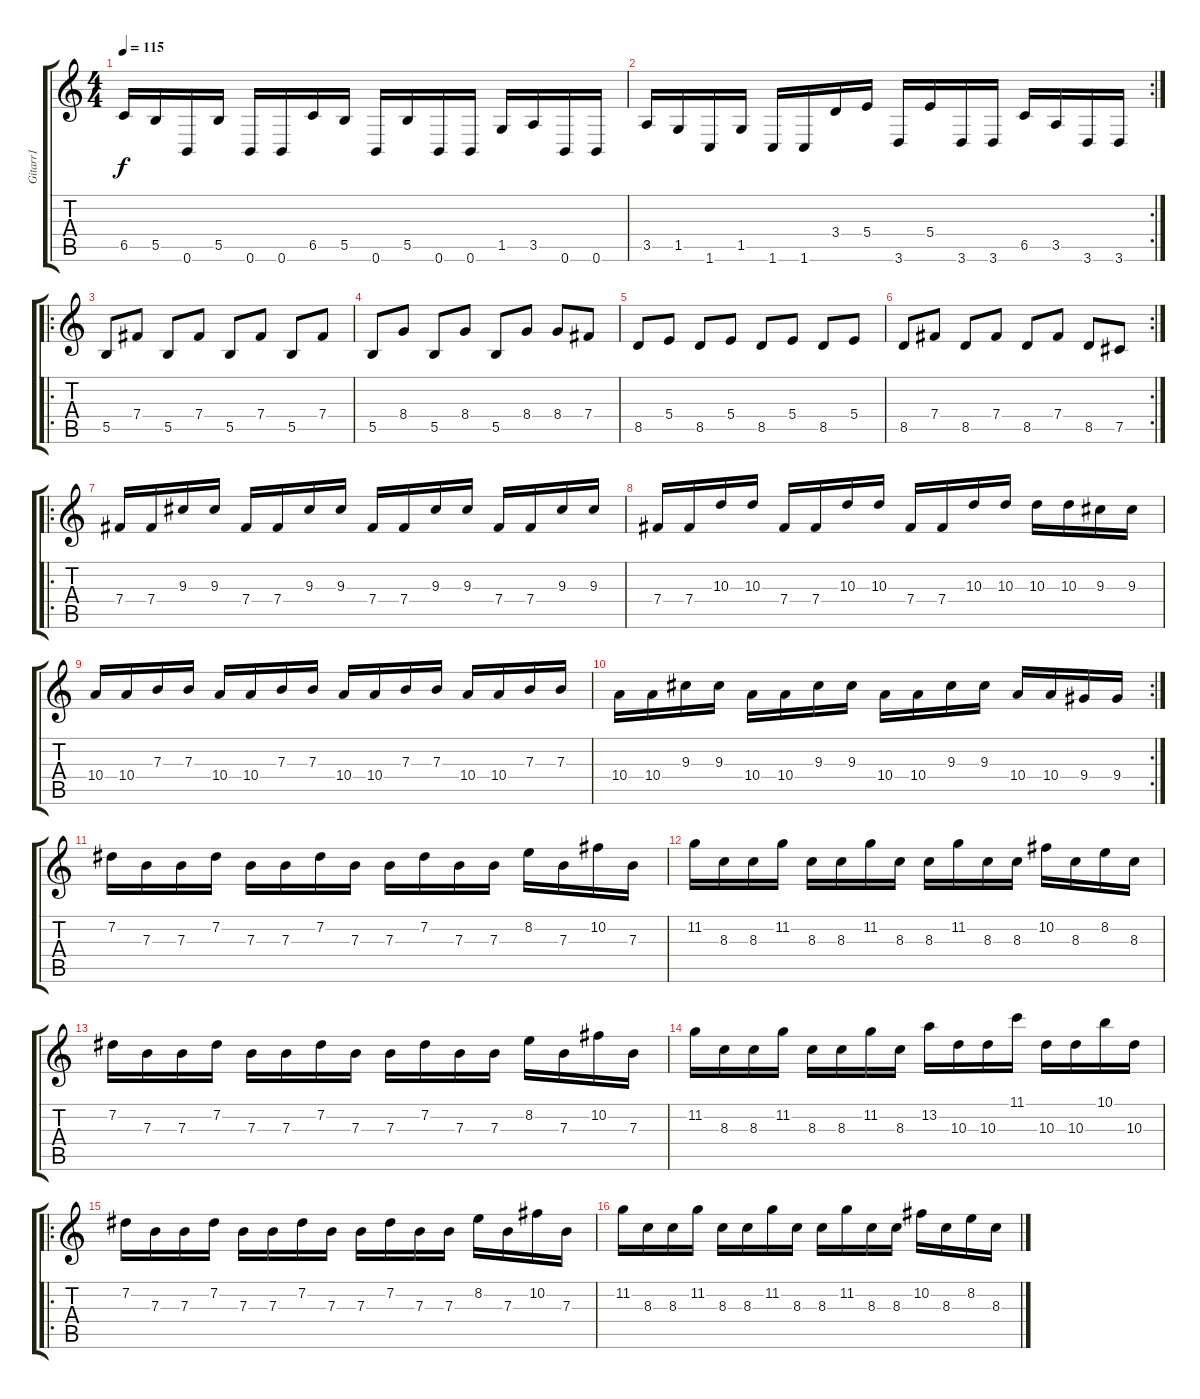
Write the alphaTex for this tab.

\track ("Gitarr1" "Gitarr1") {instrument overdrivenguitar}
\staff {score tabs}
\tuning (Db4 Ab3 E3 B2 Gb2 B1) {hide}
\ts (4 4)
\tempo 115
\clef g2
\ks c
6.5.16{dy f} 5.5.16 0.6.16 5.5.16 0.6.16 0.6.16 6.5.16 5.5.16 0.6.16 5.5.16 0.6.16 0.6.16 1.5.16 3.5.16 0.6.16 0.6.16 |
\rc 2
3.5.16 1.5.16 1.6.16 1.5.16 1.6.16 1.6.16 3.4.16 5.4.16 3.6.16 5.4.16 3.6.16 3.6.16 6.5.16 3.5.16 3.6.16 3.6.16 |
\ro
5.5.8 7.4.8 5.5.8 7.4.8 5.5.8 7.4.8 5.5.8 7.4.8 |
5.5.8 8.4.8 5.5.8 8.4.8 5.5.8 8.4.8 8.4.8 7.4.8 |
8.5.8 5.4.8 8.5.8 5.4.8 8.5.8 5.4.8 8.5.8 5.4.8 |
\rc 2
8.5.8 7.4.8 8.5.8 7.4.8 8.5.8 7.4.8 8.5.8 7.5.8 |
\ro
7.4.16 7.4.16 9.3.16 9.3.16 7.4.16 7.4.16 9.3.16 9.3.16 7.4.16 7.4.16 9.3.16 9.3.16 7.4.16 7.4.16 9.3.16 9.3.16 |
7.4.16 7.4.16 10.3.16 10.3.16 7.4.16 7.4.16 10.3.16 10.3.16 7.4.16 7.4.16 10.3.16 10.3.16 10.3.16 10.3.16 9.3.16 9.3.16 |
10.4.16 10.4.16 7.3.16 7.3.16 10.4.16 10.4.16 7.3.16 7.3.16 10.4.16 10.4.16 7.3.16 7.3.16 10.4.16 10.4.16 7.3.16 7.3.16 |
\rc 2
10.4.16 10.4.16 9.3.16 9.3.16 10.4.16 10.4.16 9.3.16 9.3.16 10.4.16 10.4.16 9.3.16 9.3.16 10.4.16 10.4.16 9.4.16 9.4.16 |
7.2.16 7.3.16 7.3.16 7.2.16 7.3.16 7.3.16 7.2.16 7.3.16 7.3.16 7.2.16 7.3.16 7.3.16 8.2.16 7.3.16 10.2.16 7.3.16 |
11.2.16 8.3.16 8.3.16 11.2.16 8.3.16 8.3.16 11.2.16 8.3.16 8.3.16 11.2.16 8.3.16 8.3.16 10.2.16 8.3.16 8.2.16 8.3.16 |
7.2.16 7.3.16 7.3.16 7.2.16 7.3.16 7.3.16 7.2.16 7.3.16 7.3.16 7.2.16 7.3.16 7.3.16 8.2.16 7.3.16 10.2.16 7.3.16 |
11.2.16 8.3.16 8.3.16 11.2.16 8.3.16 8.3.16 11.2.16 8.3.16 13.2.16 10.3.16 10.3.16 11.1.16 10.3.16 10.3.16 10.1.16 10.3.16 |
\ro
7.2.16 7.3.16 7.3.16 7.2.16 7.3.16 7.3.16 7.2.16 7.3.16 7.3.16 7.2.16 7.3.16 7.3.16 8.2.16 7.3.16 10.2.16 7.3.16 |
11.2.16 8.3.16 8.3.16 11.2.16 8.3.16 8.3.16 11.2.16 8.3.16 8.3.16 11.2.16 8.3.16 8.3.16 10.2.16 8.3.16 8.2.16 8.3.16
